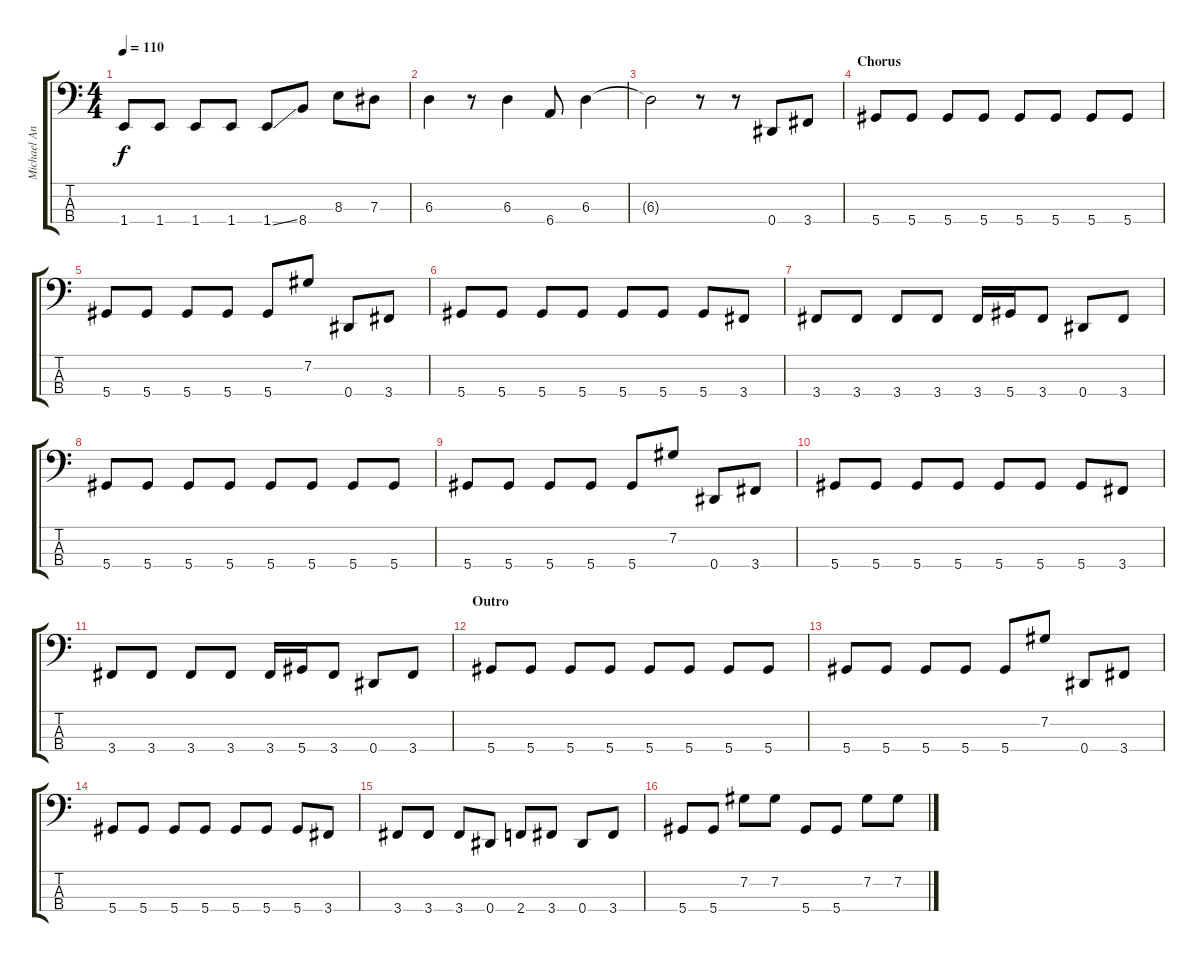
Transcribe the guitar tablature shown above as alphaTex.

\track ("Michael Anthony" "Michael An") {instrument electricbassfinger}
\staff {score tabs}
\tuning (Gb2 Db2 Ab1 Eb1) {hide}
\ts (4 4)
\tempo 110
\clef f4
\ks c
1.4.8{dy f} 1.4.8 1.4.8 1.4.8 1.4{ss}.8 8.4.8 8.3.8 7.3.8 |
6.3.4 r.8 6.3.4 6.4.8 6.3.4 |
6.3{t}.2 r.8 r.8 0.4.8 3.4.8 |
\section ("" "Chorus")
5.4.8 5.4.8 5.4.8 5.4.8 5.4.8 5.4.8 5.4.8 5.4.8 |
5.4.8 5.4.8 5.4.8 5.4.8 5.4.8 7.2.8 0.4.8 3.4.8 |
5.4.8 5.4.8 5.4.8 5.4.8 5.4.8 5.4.8 5.4.8 3.4.8 |
3.4.8 3.4.8 3.4.8 3.4.8 3.4.16 5.4.16 3.4.8 0.4.8 3.4.8 |
5.4.8 5.4.8 5.4.8 5.4.8 5.4.8 5.4.8 5.4.8 5.4.8 |
5.4.8 5.4.8 5.4.8 5.4.8 5.4.8 7.2.8 0.4.8 3.4.8 |
5.4.8 5.4.8 5.4.8 5.4.8 5.4.8 5.4.8 5.4.8 3.4.8 |
3.4.8 3.4.8 3.4.8 3.4.8 3.4.16 5.4.16 3.4.8 0.4.8 3.4.8 |
\section ("" "Outro")
5.4.8 5.4.8 5.4.8 5.4.8 5.4.8 5.4.8 5.4.8 5.4.8 |
5.4.8 5.4.8 5.4.8 5.4.8 5.4.8 7.2.8 0.4.8 3.4.8 |
5.4.8 5.4.8 5.4.8 5.4.8 5.4.8 5.4.8 5.4.8 3.4.8 |
3.4.8 3.4.8 3.4.8 0.4.8 2.4.8 3.4.8 0.4.8 3.4.8 |
5.4.8 5.4.8 7.2.8 7.2.8 5.4.8 5.4.8 7.2.8 7.2.8
